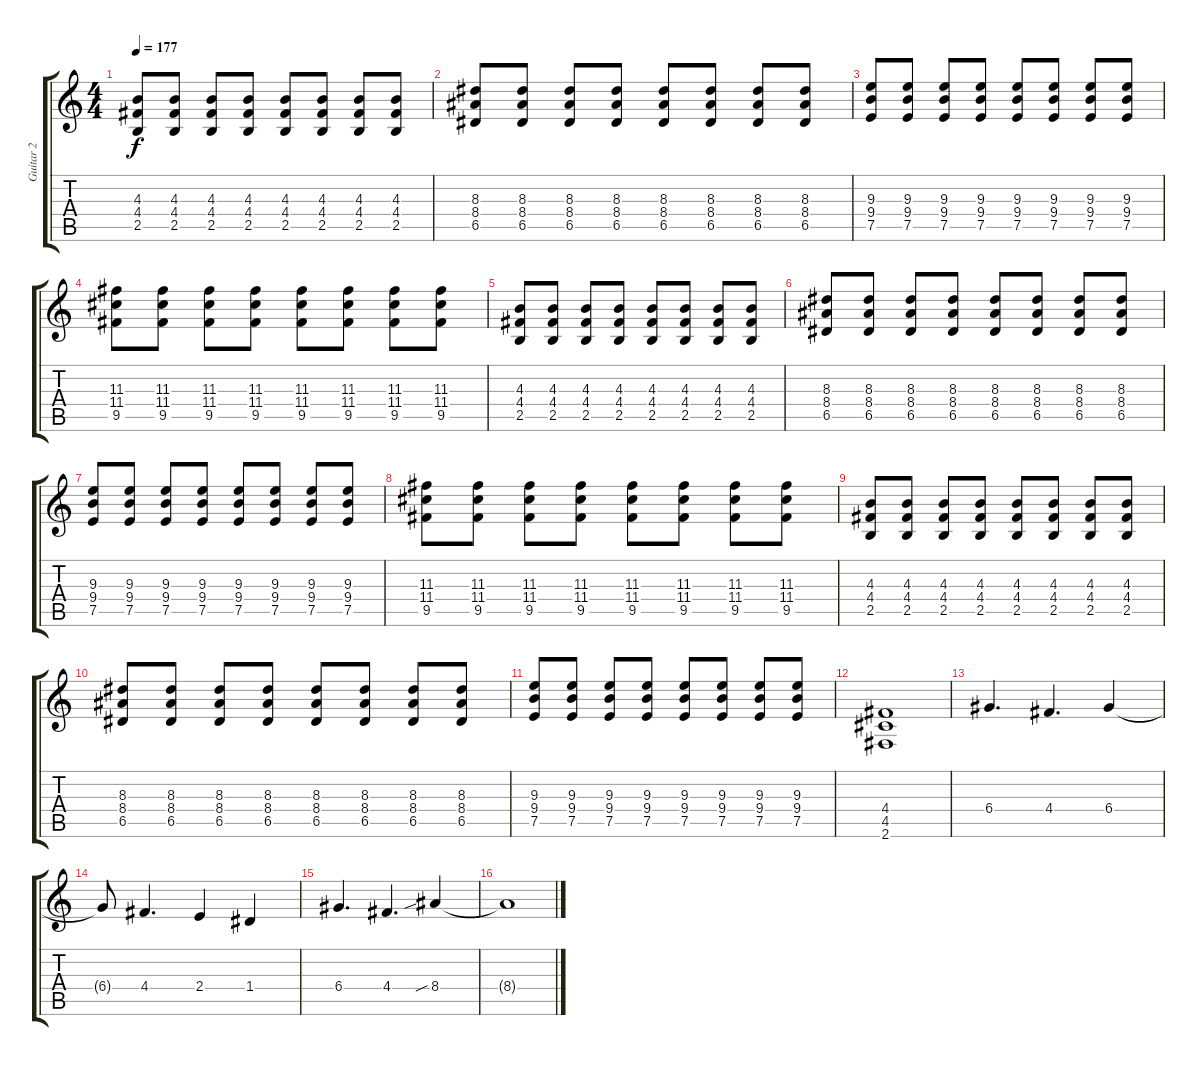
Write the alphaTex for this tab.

\track ("Guitar 2" "Guitar 2") {instrument distortionguitar}
\staff {score tabs}
\tuning (E4 B3 G3 D3 A2 E2) {hide}
\ts (4 4)
\tempo 177
\clef g2
\ks c
(4.3 4.4 2.5).8{dy f} (4.3 4.4 2.5).8 (4.3 4.4 2.5).8 (4.3 4.4 2.5).8 (4.3 4.4 2.5).8 (4.3 4.4 2.5).8 (4.3 4.4 2.5).8 (4.3 4.4 2.5).8 |
(8.3 8.4 6.5).8 (8.3 8.4 6.5).8 (8.3 8.4 6.5).8 (8.3 8.4 6.5).8 (8.3 8.4 6.5).8 (8.3 8.4 6.5).8 (8.3 8.4 6.5).8 (8.3 8.4 6.5).8 |
(9.3 9.4 7.5).8 (9.3 9.4 7.5).8 (9.3 9.4 7.5).8 (9.3 9.4 7.5).8 (9.3 9.4 7.5).8 (9.3 9.4 7.5).8 (9.3 9.4 7.5).8 (9.3 9.4 7.5).8 |
(11.3 11.4 9.5).8 (11.3 11.4 9.5).8 (11.3 11.4 9.5).8 (11.3 11.4 9.5).8 (11.3 11.4 9.5).8 (11.3 11.4 9.5).8 (11.3 11.4 9.5).8 (11.3 11.4 9.5).8 |
(4.3 4.4 2.5).8 (4.3 4.4 2.5).8 (4.3 4.4 2.5).8 (4.3 4.4 2.5).8 (4.3 4.4 2.5).8 (4.3 4.4 2.5).8 (4.3 4.4 2.5).8 (4.3 4.4 2.5).8 |
(8.3 8.4 6.5).8 (8.3 8.4 6.5).8 (8.3 8.4 6.5).8 (8.3 8.4 6.5).8 (8.3 8.4 6.5).8 (8.3 8.4 6.5).8 (8.3 8.4 6.5).8 (8.3 8.4 6.5).8 |
(9.3 9.4 7.5).8 (9.3 9.4 7.5).8 (9.3 9.4 7.5).8 (9.3 9.4 7.5).8 (9.3 9.4 7.5).8 (9.3 9.4 7.5).8 (9.3 9.4 7.5).8 (9.3 9.4 7.5).8 |
(11.3 11.4 9.5).8 (11.3 11.4 9.5).8 (11.3 11.4 9.5).8 (11.3 11.4 9.5).8 (11.3 11.4 9.5).8 (11.3 11.4 9.5).8 (11.3 11.4 9.5).8 (11.3 11.4 9.5).8 |
(4.3 4.4 2.5).8 (4.3 4.4 2.5).8 (4.3 4.4 2.5).8 (4.3 4.4 2.5).8 (4.3 4.4 2.5).8 (4.3 4.4 2.5).8 (4.3 4.4 2.5).8 (4.3 4.4 2.5).8 |
(8.3 8.4 6.5).8 (8.3 8.4 6.5).8 (8.3 8.4 6.5).8 (8.3 8.4 6.5).8 (8.3 8.4 6.5).8 (8.3 8.4 6.5).8 (8.3 8.4 6.5).8 (8.3 8.4 6.5).8 |
(9.3 9.4 7.5).8 (9.3 9.4 7.5).8 (9.3 9.4 7.5).8 (9.3 9.4 7.5).8 (9.3 9.4 7.5).8 (9.3 9.4 7.5).8 (9.3 9.4 7.5).8 (9.3 9.4 7.5).8 |
(4.4 4.5 2.6).1 |
6.4.4{d} 4.4.4{d} 6.4.4 |
6.4{t}.8 4.4.4{d} 2.4.4 1.4.4 |
6.4.4{d} 4.4.4{d} 8.4{sib}.4 |
8.4{t}.1
